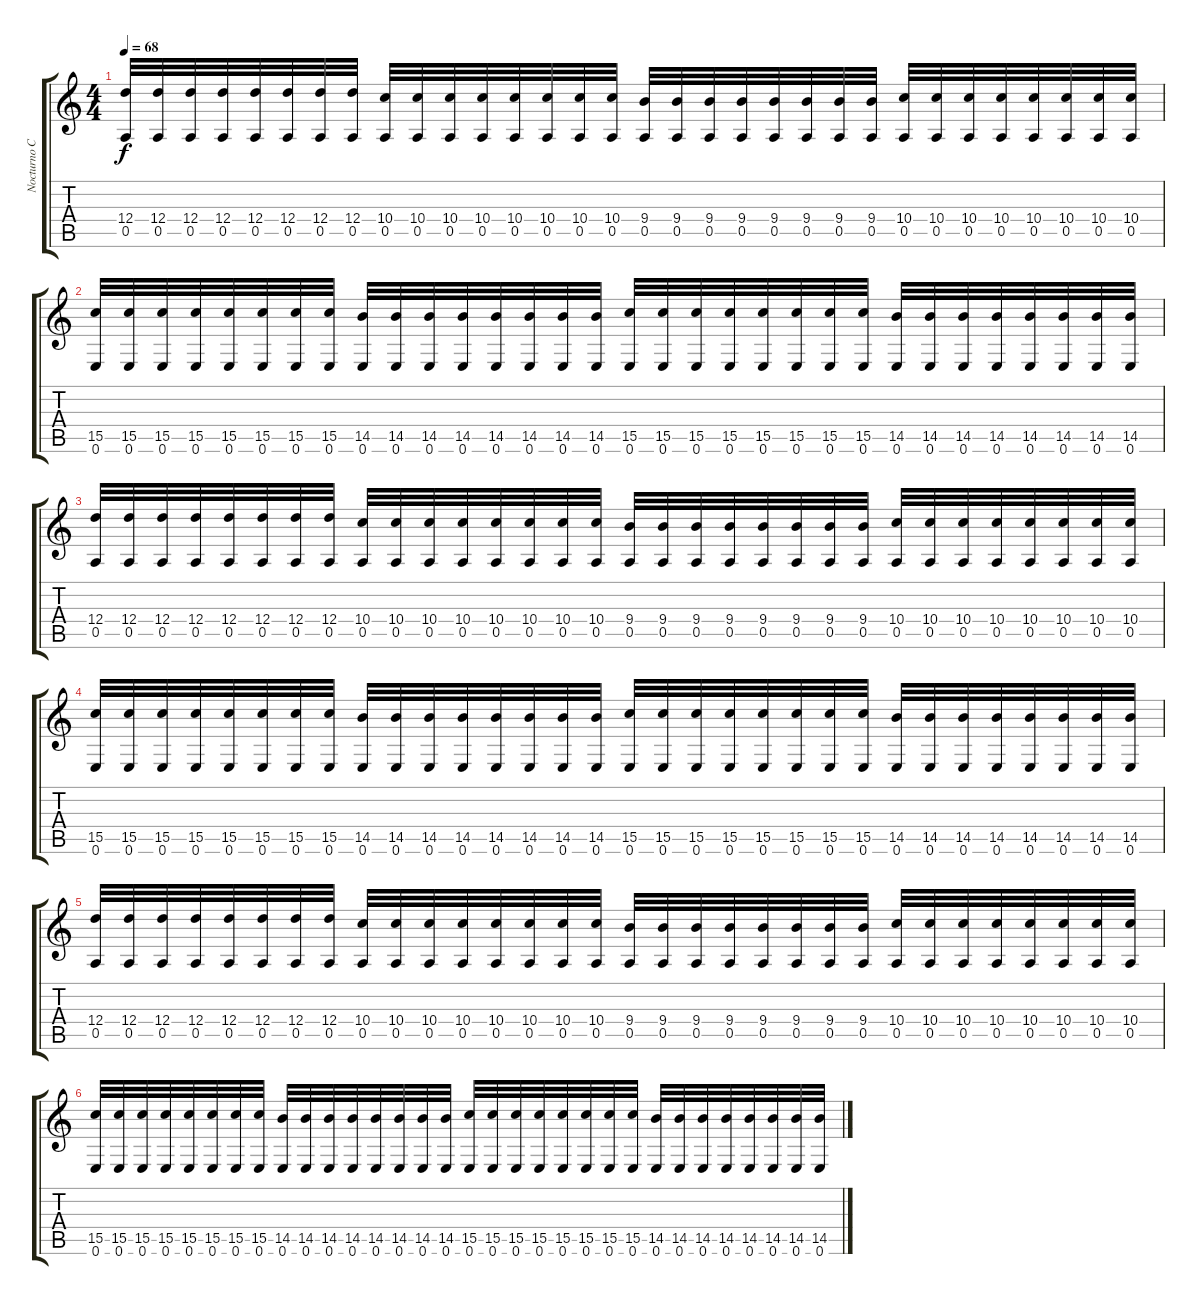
\track ("Nocturno Culto" "Nocturno C") {instrument distortionguitar}
\staff {score tabs}
\tuning (E4 B3 G3 D3 A2 E2) {hide}
\ts (4 4)
\tempo 68
\clef g2
\ks c
(12.4 0.5).32{dy f} (12.4 0.5).32 (12.4 0.5).32 (12.4 0.5).32 (12.4 0.5).32 (12.4 0.5).32 (12.4 0.5).32 (12.4 0.5).32 (10.4 0.5).32 (10.4 0.5).32 (10.4 0.5).32 (10.4 0.5).32 (10.4 0.5).32 (10.4 0.5).32 (10.4 0.5).32 (10.4 0.5).32 (9.4 0.5).32 (9.4 0.5).32 (9.4 0.5).32 (9.4 0.5).32 (9.4 0.5).32 (9.4 0.5).32 (9.4 0.5).32 (9.4 0.5).32 (10.4 0.5).32 (10.4 0.5).32 (10.4 0.5).32 (10.4 0.5).32 (10.4 0.5).32 (10.4 0.5).32 (10.4 0.5).32 (10.4 0.5).32 |
(15.5 0.6).32 (15.5 0.6).32 (15.5 0.6).32 (15.5 0.6).32 (15.5 0.6).32 (15.5 0.6).32 (15.5 0.6).32 (15.5 0.6).32 (14.5 0.6).32 (14.5 0.6).32 (14.5 0.6).32 (14.5 0.6).32 (14.5 0.6).32 (14.5 0.6).32 (14.5 0.6).32 (14.5 0.6).32 (15.5 0.6).32 (15.5 0.6).32 (15.5 0.6).32 (15.5 0.6).32 (15.5 0.6).32 (15.5 0.6).32 (15.5 0.6).32 (15.5 0.6).32 (14.5 0.6).32 (14.5 0.6).32 (14.5 0.6).32 (14.5 0.6).32 (14.5 0.6).32 (14.5 0.6).32 (14.5 0.6).32 (14.5 0.6).32 |
(12.4 0.5).32 (12.4 0.5).32 (12.4 0.5).32 (12.4 0.5).32 (12.4 0.5).32 (12.4 0.5).32 (12.4 0.5).32 (12.4 0.5).32 (10.4 0.5).32 (10.4 0.5).32 (10.4 0.5).32 (10.4 0.5).32 (10.4 0.5).32 (10.4 0.5).32 (10.4 0.5).32 (10.4 0.5).32 (9.4 0.5).32 (9.4 0.5).32 (9.4 0.5).32 (9.4 0.5).32 (9.4 0.5).32 (9.4 0.5).32 (9.4 0.5).32 (9.4 0.5).32 (10.4 0.5).32 (10.4 0.5).32 (10.4 0.5).32 (10.4 0.5).32 (10.4 0.5).32 (10.4 0.5).32 (10.4 0.5).32 (10.4 0.5).32 |
(15.5 0.6).32 (15.5 0.6).32 (15.5 0.6).32 (15.5 0.6).32 (15.5 0.6).32 (15.5 0.6).32 (15.5 0.6).32 (15.5 0.6).32 (14.5 0.6).32 (14.5 0.6).32 (14.5 0.6).32 (14.5 0.6).32 (14.5 0.6).32 (14.5 0.6).32 (14.5 0.6).32 (14.5 0.6).32 (15.5 0.6).32 (15.5 0.6).32 (15.5 0.6).32 (15.5 0.6).32 (15.5 0.6).32 (15.5 0.6).32 (15.5 0.6).32 (15.5 0.6).32 (14.5 0.6).32 (14.5 0.6).32 (14.5 0.6).32 (14.5 0.6).32 (14.5 0.6).32 (14.5 0.6).32 (14.5 0.6).32 (14.5 0.6).32 |
(12.4 0.5).32 (12.4 0.5).32 (12.4 0.5).32 (12.4 0.5).32 (12.4 0.5).32 (12.4 0.5).32 (12.4 0.5).32 (12.4 0.5).32 (10.4 0.5).32 (10.4 0.5).32 (10.4 0.5).32 (10.4 0.5).32{volume 0} (10.4 0.5).32 (10.4 0.5).32 (10.4 0.5).32 (10.4 0.5).32 (9.4 0.5).32 (9.4 0.5).32 (9.4 0.5).32 (9.4 0.5).32 (9.4 0.5).32 (9.4 0.5).32 (9.4 0.5).32 (9.4 0.5).32 (10.4 0.5).32 (10.4 0.5).32 (10.4 0.5).32 (10.4 0.5).32 (10.4 0.5).32 (10.4 0.5).32 (10.4 0.5).32 (10.4 0.5).32 |
(15.5 0.6).32 (15.5 0.6).32 (15.5 0.6).32 (15.5 0.6).32 (15.5 0.6).32 (15.5 0.6).32 (15.5 0.6).32 (15.5 0.6).32 (14.5 0.6).32 (14.5 0.6).32 (14.5 0.6).32 (14.5 0.6).32 (14.5 0.6).32 (14.5 0.6).32 (14.5 0.6).32 (14.5 0.6).32 (15.5 0.6).32 (15.5 0.6).32 (15.5 0.6).32 (15.5 0.6).32 (15.5 0.6).32 (15.5 0.6).32 (15.5 0.6).32 (15.5 0.6).32 (14.5 0.6).32 (14.5 0.6).32 (14.5 0.6).32 (14.5 0.6).32 (14.5 0.6).32 (14.5 0.6).32 (14.5 0.6).32 (14.5 0.6).32
